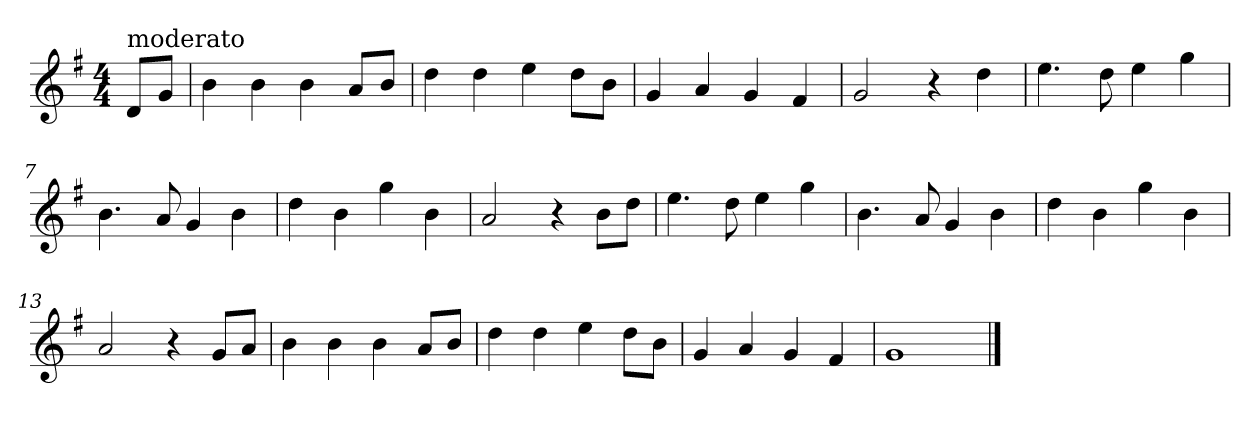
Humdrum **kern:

**kern
*part1
*staff1
*clefG2
*k[f#]
*G:
*M4/4
*MM40
=1
!LO:TX:a:t=moderato
8d/L
8g/J
=2
4b\
4b\
4b\
8a/L
8b/J
=3
4dd\
4dd\
4ee\
8dd\L
8b\J
=4
4g/
4a/
4g/
4f#/
=5
2g/
4r
4dd\
=6
4.ee\
8dd\
4ee\
4gg\
=7
4.b\
8a/
4g/
4b\
=8
4dd\
4b\
4gg\
4b\
=9
2a/
4r
8b\L
8dd\J
=10
4.ee\
8dd\
4ee\
4gg\
!!LO:LB:g=z
=11
4.b\
8a/
4g/
4b\
=12
4dd\
4b\
4gg\
4b\
=13
2a/
4r
8g/L
8a/J
=14
4b\
4b\
4b\
8a/L
8b/J
=15
4dd\
4dd\
4ee\
8dd\L
8b\J
=16
4g/
4a/
4g/
4f#/
=17
1g
==
*-
